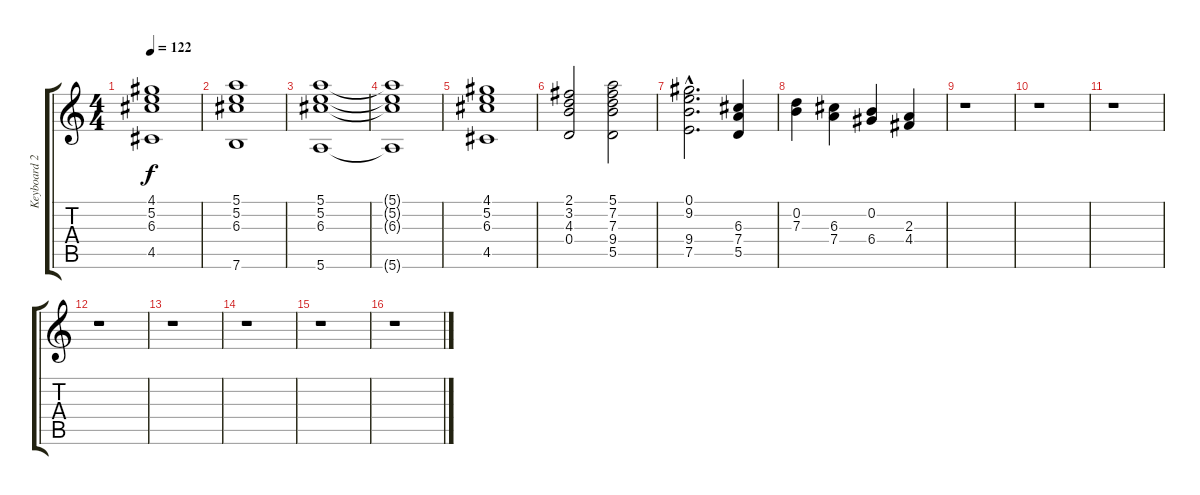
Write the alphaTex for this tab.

\track ("Keyboard 2" "Keyboard 2") {instrument stringensemble1}
\staff {score tabs}
\tuning (E5 B4 G4 D4 A3 E3) {hide}
\ts (4 4)
\tempo 122
\clef g2
\ks c
(4.1 5.2 6.3 4.5).1{dy f} |
(5.1 5.2 6.3 7.6).1 |
(5.1 5.2 6.3 5.6).1 |
(5.1{t} 5.2{t} 6.3{t} 5.6{t}).1 |
(4.1 5.2 6.3 4.5).1 |
(2.1 3.2 4.3 0.4).2 (5.1 7.2 7.3 9.4 5.5).2 |
(0.1{hac} 9.2{hac} 9.4{hac} 7.5{hac}).2{d} (6.3 7.4 5.5).4 |
(0.2 7.3).4 (6.3 7.4).4 (0.2 6.4).4 (2.3 4.4).4 |
r.1 |
r.1 |
r.1 |
r.1 |
r.1 |
r.1 |
r.1 |
r.1
